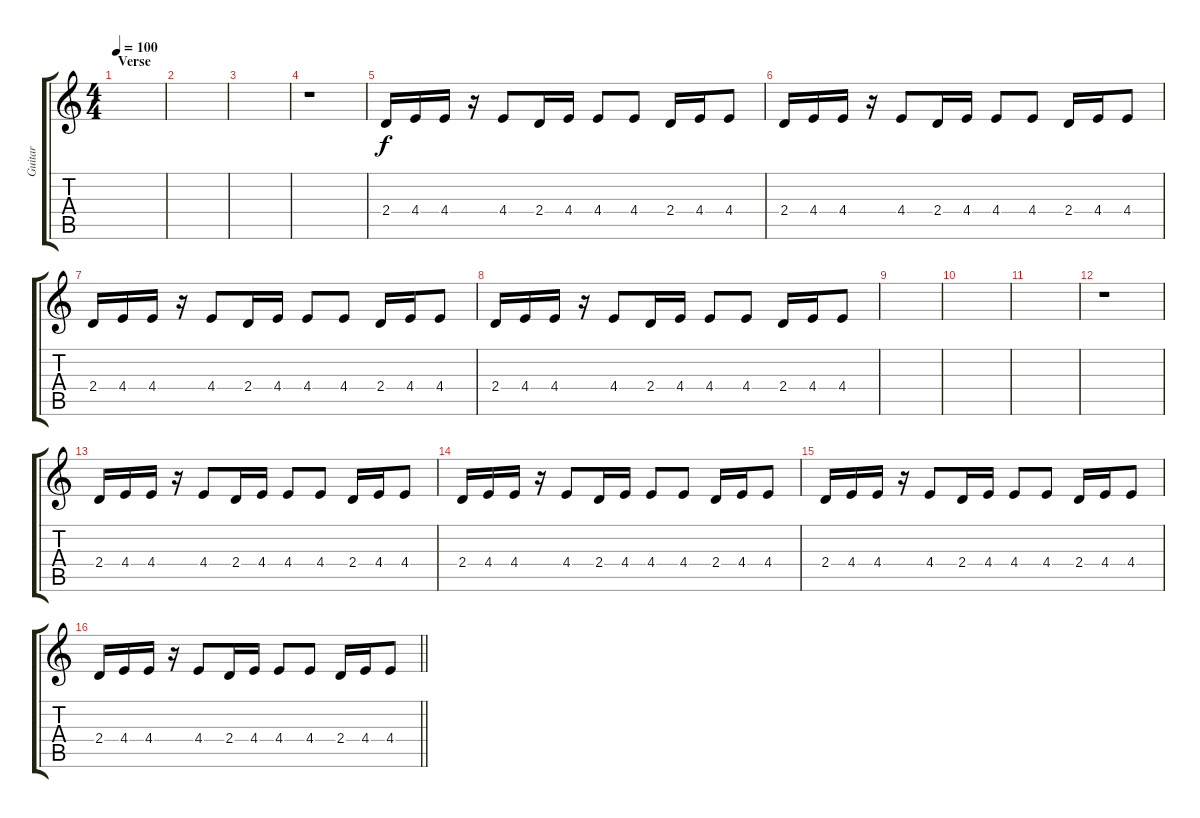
\track ("Guitar" "Guitar") {instrument distortionguitar}
\staff {score tabs}
\tuning (D4 A3 F3 C3 G2 C2) {hide}
\ts (4 4)
\section ("" "Verse")
\tempo 100
\clef g2
\ks c
|
|
|
r.1{volume 0} |
2.4.16{volume 10} 4.4.16 4.4.16 r.16 4.4.8 2.4.16 4.4.16 4.4.8 4.4.8 2.4.16 4.4.16 4.4.8 |
2.4.16 4.4.16 4.4.16 r.16 4.4.8 2.4.16 4.4.16 4.4.8 4.4.8 2.4.16 4.4.16 4.4.8 |
2.4.16 4.4.16 4.4.16 r.16 4.4.8 2.4.16 4.4.16 4.4.8 4.4.8 2.4.16 4.4.16 4.4.8 |
2.4.16 4.4.16 4.4.16 r.16 4.4.8 2.4.16 4.4.16 4.4.8 4.4.8 2.4.16 4.4.16 4.4.8 |
|
|
|
r.1{volume 0} |
2.4.16{volume 13} 4.4.16 4.4.16 r.16 4.4.8 2.4.16 4.4.16 4.4.8 4.4.8 2.4.16 4.4.16 4.4.8 |
2.4.16 4.4.16 4.4.16 r.16 4.4.8 2.4.16 4.4.16 4.4.8 4.4.8 2.4.16 4.4.16 4.4.8 |
2.4.16 4.4.16 4.4.16 r.16 4.4.8 2.4.16 4.4.16 4.4.8 4.4.8 2.4.16 4.4.16 4.4.8 |
\barLineRight lightlight
2.4.16 4.4.16 4.4.16 r.16 4.4.8 2.4.16 4.4.16 4.4.8 4.4.8 2.4.16 4.4.16 4.4.8
